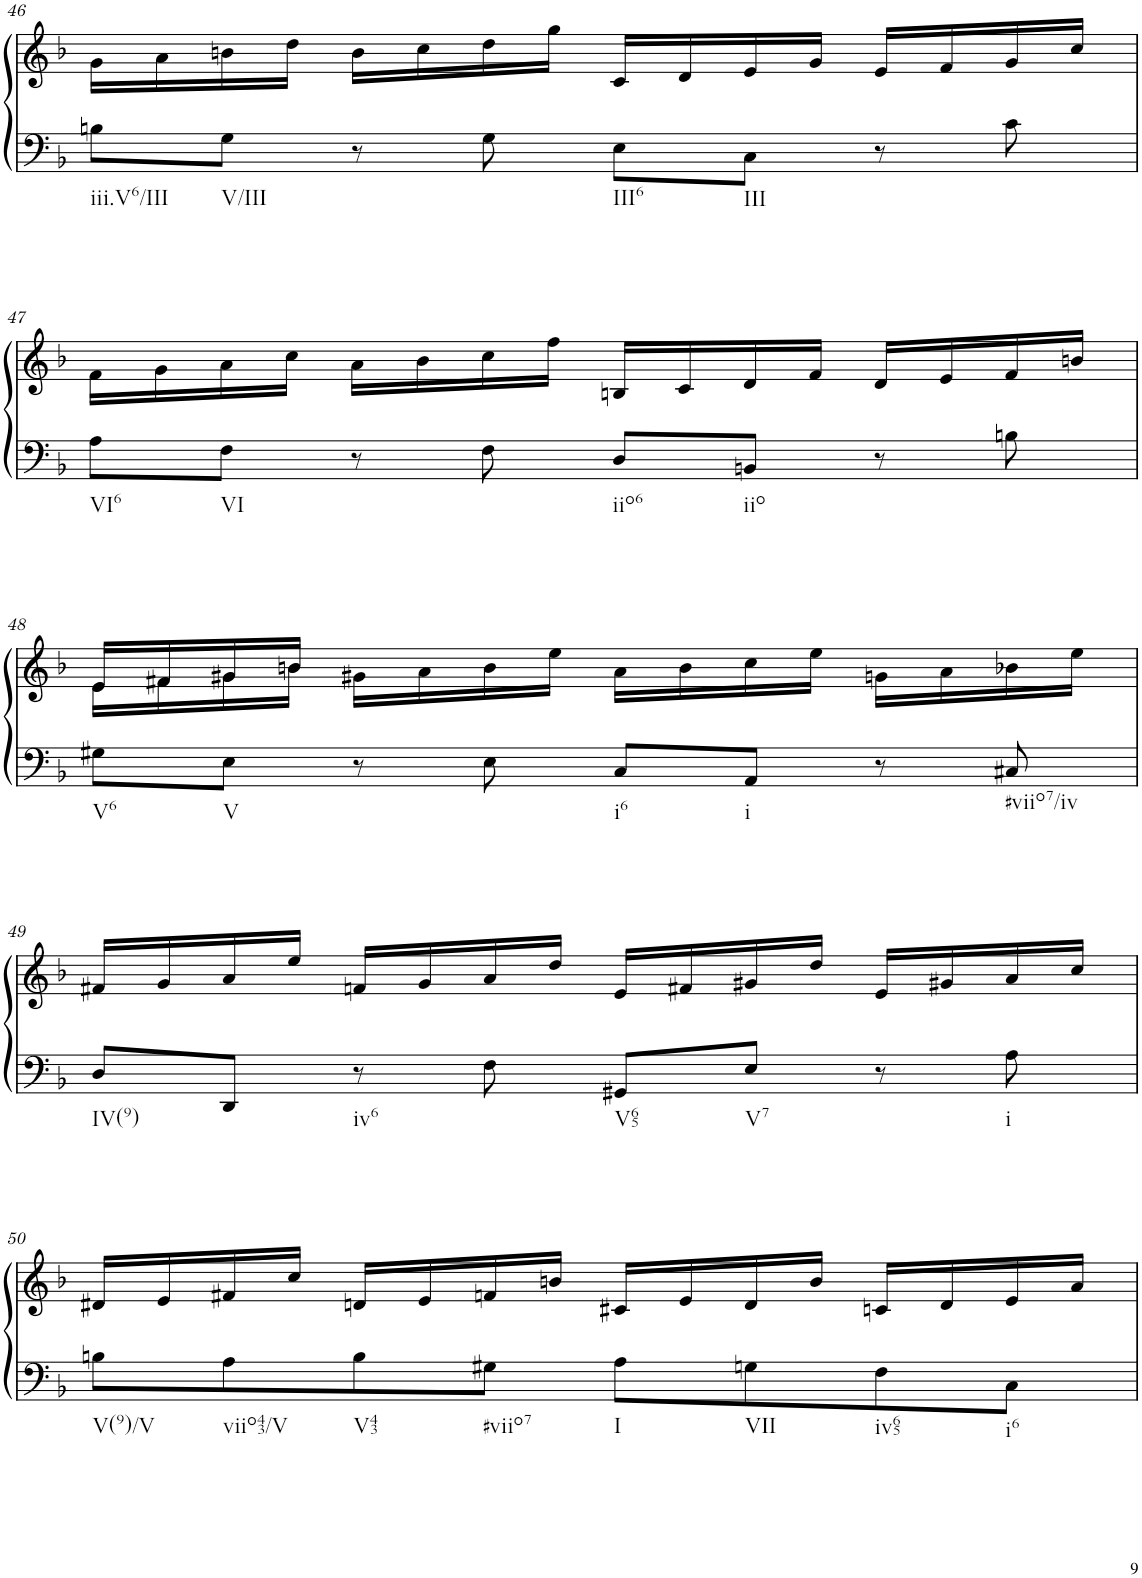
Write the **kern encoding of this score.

**kern	**kern
*part1	*part1
*staff2	*staff1
*I"Klavier linke Hand	*
!!LO:PB:g=z
*clefF4	*clefG2
*k[b-]	*k[b-]
*M2/2	*M2/2
=46	=46
*	*^
!LO:TX:b:t=iii.V6/III	!	!
8Bn\L	2ryy	16g\LL
.	.	16a\
!LO:TX:b:t=V/III	!	!
8G\J	.	16bn\
.	.	16dd\JJ
8r	.	16b\LL
.	.	16cc\
8G\	.	16dd\
.	.	16gg\JJ
!LO:TX:b:t=III6	!	!
8E\L	16c/LL	2ryy
.	16d/	.
!LO:TX:b:t=III	!	!
8C\J	16e/	.
.	16g/JJ	.
8r	16e/LL	.
.	16f/	.
8c\	16g/	.
.	16cc/JJ	.
!!LO:LB:g=z	!!
=47	=47	=47
!LO:TX:b:t=VI6	!	!
8A\L	2ryy	16f\LL
.	.	16g\
!LO:TX:b:t=VI	!	!
8F\J	.	16a\
.	.	16cc\JJ
8r	.	16a\LL
.	.	16b-\
8F\	.	16cc\
.	.	16ff\JJ
!LO:TX:b:t=iio6	!	!
8D/L	16Bn/LL	2ryy
.	16c/	.
!LO:TX:b:t=iio	!	!
8BBn/J	16d/	.
.	16f/JJ	.
8r	16d/LL	.
.	16e/	.
8Bn\	16f/	.
.	16bn/JJ	.
!!LO:LB:g=z	!!
=48	=48	=48
!LO:TX:b:t=V6	!	!
8G#X\L	16e/LL	16e\LL
.	16f#X/	16f#\
!LO:TX:b:t=V	!	!
8E\J	16g#X/	16g#X\
.	16bn/JJ	16b\JJ
8r	2.ryy	16g#X\LL
.	.	16a\
8E\	.	16b\
.	.	16ee\JJ
!LO:TX:b:t=i6	!	!
8C/L	.	16a\LL
.	.	16b\
!LO:TX:b:t=i	!	!
8AA/J	.	16cc\
.	.	16ee\JJ
8r	.	16gn\LL
.	.	16a\
!LO:TX:b:t=#viio7/iv	!	!
8C#X/	.	16b-X\
.	.	16ee\JJ
!!LO:LB:g=z
=49	=49	=49
!LO:TX:b:t=IV(9)	!	!
*	*v	*v
8D/L	16f#X/LL
.	16g/
8DD/J	16a/
.	16ee/JJ
!LO:TX:b:t=iv6	!
8r	16fn/LL
.	16g/
8F\	16a/
.	16dd/JJ
!LO:TX:b:t=V65	!
8GG#X/L	16e/LL
.	16f#X/
!LO:TX:b:t=V7	!
8E/J	16g#X/
.	16dd/JJ
8r	16e/LL
.	16g#X/
!LO:TX:b:t=i	!
8A\	16a/
.	16cc/JJ
!!LO:LB:g=z
=50	=50
!LO:TX:b:t=V(9)/V	!
8Bn\L	16d#X/LL
.	16e/
!LO:TX:b:t=viio43/V	!
8A\	16f#X/
.	16cc/JJ
!LO:TX:b:t=V43	!
8B\	16dn/LL
.	16e/
!LO:TX:b:t=#viio7	!
8G#X\J	16fn/
.	16bn/JJ
!LO:TX:b:t=I	!
8A\L	16c#X/LL
.	16e/
!LO:TX:b:t=VII	!
8Gn\	16d/
.	16b/JJ
!LO:TX:b:t=iv65	!
8F\	16cn/LL
.	16d/
!LO:TX:b:t=i6	!
8C\J	16e/
.	16a/JJ
=	=
*-	*-
